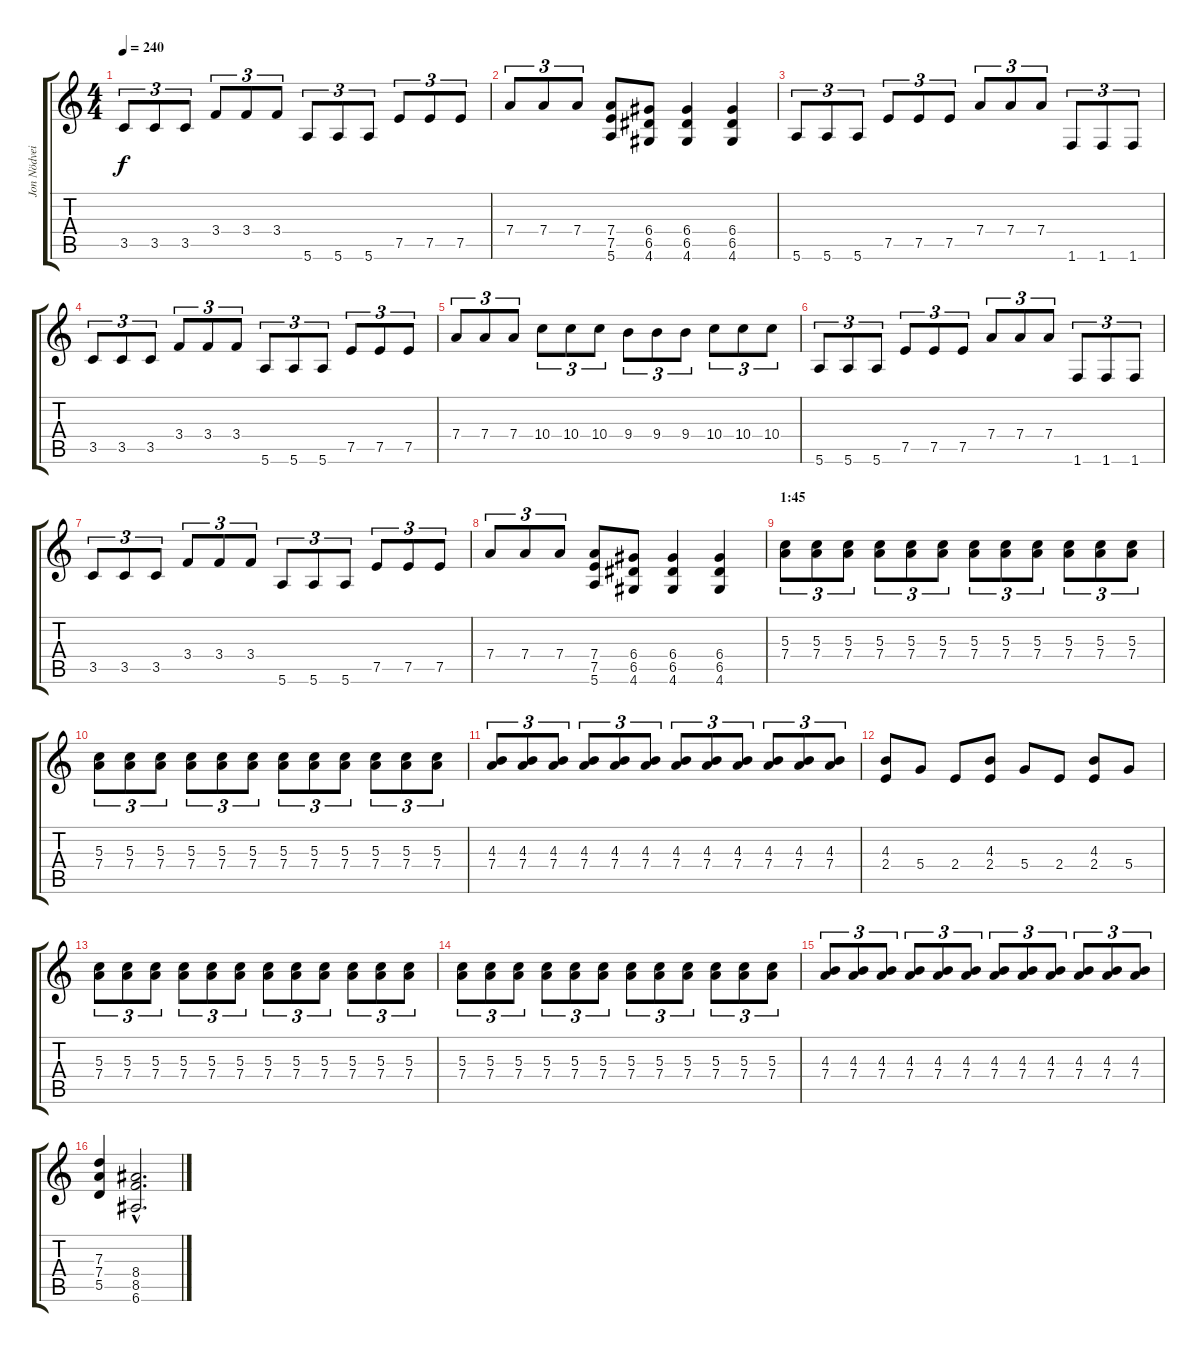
\track ("Jon Nödveidt" "Jon Nödvei") {instrument distortionguitar}
\staff {score tabs}
\tuning (E4 B3 G3 D3 A2 E2) {hide}
\ts (4 4)
\tempo 240
\clef g2
\ks c
3.5.8{tu (3 2) dy f} 3.5.8{tu (3 2)} 3.5.8{tu (3 2)} 3.4.8{tu (3 2)} 3.4.8{tu (3 2)} 3.4.8{tu (3 2)} 5.6.8{tu (3 2)} 5.6.8{tu (3 2)} 5.6.8{tu (3 2)} 7.5.8{tu (3 2)} 7.5.8{tu (3 2)} 7.5.8{tu (3 2)} |
7.4.8{tu (3 2)} 7.4.8{tu (3 2)} 7.4.8{tu (3 2)} (7.4 7.5 5.6).8 (6.4 6.5 4.6).8 (6.4 6.5 4.6).4 (6.4 6.5 4.6).4 |
5.6.8{tu (3 2)} 5.6.8{tu (3 2)} 5.6.8{tu (3 2)} 7.5.8{tu (3 2)} 7.5.8{tu (3 2)} 7.5.8{tu (3 2)} 7.4.8{tu (3 2)} 7.4.8{tu (3 2)} 7.4.8{tu (3 2)} 1.6.8{tu (3 2)} 1.6.8{tu (3 2)} 1.6.8{tu (3 2)} |
3.5.8{tu (3 2)} 3.5.8{tu (3 2)} 3.5.8{tu (3 2)} 3.4.8{tu (3 2)} 3.4.8{tu (3 2)} 3.4.8{tu (3 2)} 5.6.8{tu (3 2)} 5.6.8{tu (3 2)} 5.6.8{tu (3 2)} 7.5.8{tu (3 2)} 7.5.8{tu (3 2)} 7.5.8{tu (3 2)} |
7.4.8{tu (3 2)} 7.4.8{tu (3 2)} 7.4.8{tu (3 2)} 10.4.8{tu (3 2)} 10.4.8{tu (3 2)} 10.4.8{tu (3 2)} 9.4.8{tu (3 2)} 9.4.8{tu (3 2)} 9.4.8{tu (3 2)} 10.4.8{tu (3 2)} 10.4.8{tu (3 2)} 10.4.8{tu (3 2)} |
5.6.8{tu (3 2)} 5.6.8{tu (3 2)} 5.6.8{tu (3 2)} 7.5.8{tu (3 2)} 7.5.8{tu (3 2)} 7.5.8{tu (3 2)} 7.4.8{tu (3 2)} 7.4.8{tu (3 2)} 7.4.8{tu (3 2)} 1.6.8{tu (3 2)} 1.6.8{tu (3 2)} 1.6.8{tu (3 2)} |
3.5.8{tu (3 2)} 3.5.8{tu (3 2)} 3.5.8{tu (3 2)} 3.4.8{tu (3 2)} 3.4.8{tu (3 2)} 3.4.8{tu (3 2)} 5.6.8{tu (3 2)} 5.6.8{tu (3 2)} 5.6.8{tu (3 2)} 7.5.8{tu (3 2)} 7.5.8{tu (3 2)} 7.5.8{tu (3 2)} |
7.4.8{tu (3 2)} 7.4.8{tu (3 2)} 7.4.8{tu (3 2)} (7.4 7.5 5.6).8 (6.4 6.5 4.6).8 (6.4 6.5 4.6).4 (6.4 6.5 4.6).4 |
\section ("" "1:45")
(5.3 7.4).8{tu (3 2)} (5.3 7.4).8{tu (3 2)} (5.3 7.4).8{tu (3 2)} (5.3 7.4).8{tu (3 2)} (5.3 7.4).8{tu (3 2)} (5.3 7.4).8{tu (3 2)} (5.3 7.4).8{tu (3 2)} (5.3 7.4).8{tu (3 2)} (5.3 7.4).8{tu (3 2)} (5.3 7.4).8{tu (3 2)} (5.3 7.4).8{tu (3 2)} (5.3 7.4).8{tu (3 2)} |
(5.3 7.4).8{tu (3 2)} (5.3 7.4).8{tu (3 2)} (5.3 7.4).8{tu (3 2)} (5.3 7.4).8{tu (3 2)} (5.3 7.4).8{tu (3 2)} (5.3 7.4).8{tu (3 2)} (5.3 7.4).8{tu (3 2)} (5.3 7.4).8{tu (3 2)} (5.3 7.4).8{tu (3 2)} (5.3 7.4).8{tu (3 2)} (5.3 7.4).8{tu (3 2)} (5.3 7.4).8{tu (3 2)} |
(4.3 7.4).8{tu (3 2)} (4.3 7.4).8{tu (3 2)} (4.3 7.4).8{tu (3 2)} (4.3 7.4).8{tu (3 2)} (4.3 7.4).8{tu (3 2)} (4.3 7.4).8{tu (3 2)} (4.3 7.4).8{tu (3 2)} (4.3 7.4).8{tu (3 2)} (4.3 7.4).8{tu (3 2)} (4.3 7.4).8{tu (3 2)} (4.3 7.4).8{tu (3 2)} (4.3 7.4).8{tu (3 2)} |
(4.3 2.4).8 5.4.8 2.4.8 (4.3 2.4).8 5.4.8 2.4.8 (4.3 2.4).8 5.4.8 |
(5.3 7.4).8{tu (3 2)} (5.3 7.4).8{tu (3 2)} (5.3 7.4).8{tu (3 2)} (5.3 7.4).8{tu (3 2)} (5.3 7.4).8{tu (3 2)} (5.3 7.4).8{tu (3 2)} (5.3 7.4).8{tu (3 2)} (5.3 7.4).8{tu (3 2)} (5.3 7.4).8{tu (3 2)} (5.3 7.4).8{tu (3 2)} (5.3 7.4).8{tu (3 2)} (5.3 7.4).8{tu (3 2)} |
(5.3 7.4).8{tu (3 2)} (5.3 7.4).8{tu (3 2)} (5.3 7.4).8{tu (3 2)} (5.3 7.4).8{tu (3 2)} (5.3 7.4).8{tu (3 2)} (5.3 7.4).8{tu (3 2)} (5.3 7.4).8{tu (3 2)} (5.3 7.4).8{tu (3 2)} (5.3 7.4).8{tu (3 2)} (5.3 7.4).8{tu (3 2)} (5.3 7.4).8{tu (3 2)} (5.3 7.4).8{tu (3 2)} |
(4.3 7.4).8{tu (3 2)} (4.3 7.4).8{tu (3 2)} (4.3 7.4).8{tu (3 2)} (4.3 7.4).8{tu (3 2)} (4.3 7.4).8{tu (3 2)} (4.3 7.4).8{tu (3 2)} (4.3 7.4).8{tu (3 2)} (4.3 7.4).8{tu (3 2)} (4.3 7.4).8{tu (3 2)} (4.3 7.4).8{tu (3 2)} (4.3 7.4).8{tu (3 2)} (4.3 7.4).8{tu (3 2)} |
(7.3 7.4 5.5).4 (8.4{hac} 8.5{hac} 6.6{hac}).2{d}
